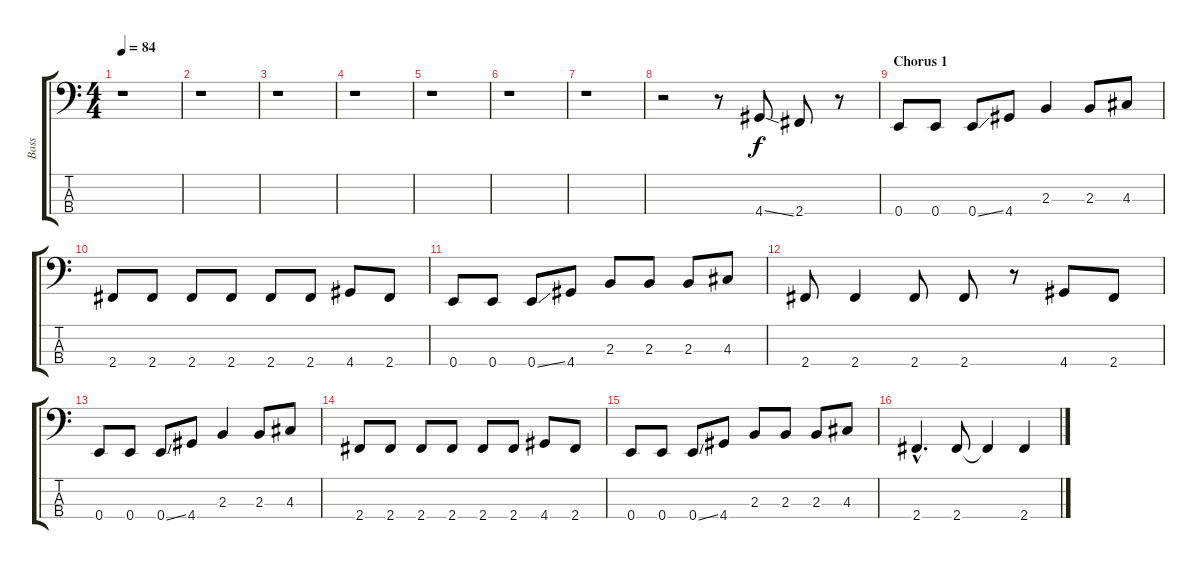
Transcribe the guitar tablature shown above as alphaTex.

\track ("Bass" "Bass") {instrument electricbasspick}
\staff {score tabs}
\tuning (G2 D2 A1 E1) {hide}
\ts (4 4)
\tempo 84
\clef f4
\ks c
r.1{dy f} |
r.1 |
r.1 |
r.1 |
r.1 |
r.1 |
r.1 |
r.2 r.8 4.4{ss}.8 2.4.8 r.8 |
\section ("" "Chorus 1")
0.4.8 0.4.8 0.4{ss}.8 4.4.8 2.3.4 2.3.8 4.3.8 |
2.4.8 2.4.8 2.4.8 2.4.8 2.4.8 2.4.8 4.4.8 2.4.8 |
0.4.8 0.4.8 0.4{ss}.8 4.4.8 2.3.8 2.3.8 2.3.8 4.3.8 |
2.4.8 2.4.4 2.4.8 2.4.8 r.8 4.4.8 2.4.8 |
0.4.8 0.4.8 0.4{ss}.8 4.4.8 2.3.4 2.3.8 4.3.8 |
2.4.8 2.4.8 2.4.8 2.4.8 2.4.8 2.4.8 4.4.8 2.4.8 |
0.4.8 0.4.8 0.4{ss}.8 4.4.8 2.3.8 2.3.8 2.3.8 4.3.8 |
2.4{hac}.4{d} 2.4.8 2.4{t}.4 2.4{ss}.4
